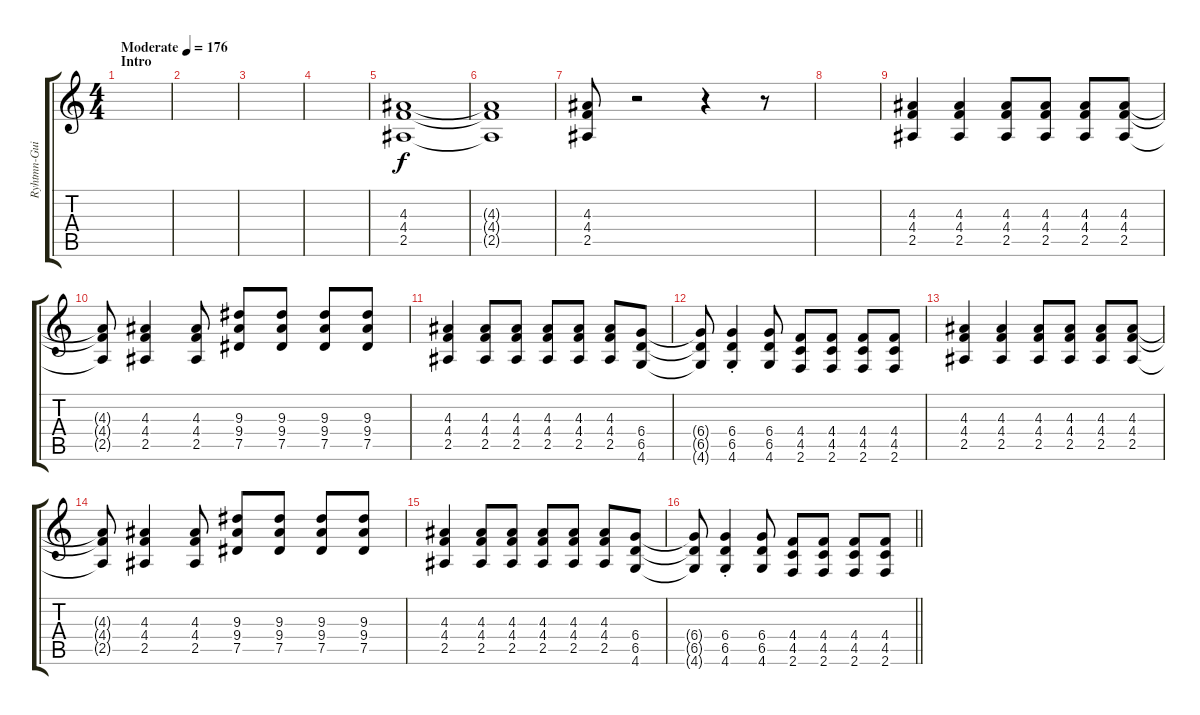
\track ("Ryhtmn-Guitar Left" "Ryhtmn-Gui") {instrument distortionguitar}
\staff {score tabs}
\tuning (Eb4 Bb3 Gb3 Db3 Ab2 Eb2) {hide}
\ts (4 4)
\section ("" "Intro")
\tempo (176 "Moderate")
\clef g2
\ks c
|
|
|
|
(4.3 4.4 2.5).1 |
(4.3{t} 4.4{t} 2.5{t}).1 |
(4.3 4.4 2.5).8 r.2 r.4 r.8 |
|
(4.3 4.4 2.5).4 (4.3 4.4 2.5).4 (4.3 4.4 2.5).8 (4.3 4.4 2.5).8 (4.3 4.4 2.5).8 (4.3 4.4 2.5).8 |
(4.3{t} 4.4{t} 2.5{t}).8 (4.3 4.4 2.5).4 (4.3 4.4 2.5).8 (9.3 9.4 7.5).8 (9.3 9.4 7.5).8 (9.3 9.4 7.5).8 (9.3 9.4 7.5).8 |
(4.3 4.4 2.5).4 (4.3 4.4 2.5).8 (4.3 4.4 2.5).8 (4.3 4.4 2.5).8 (4.3 4.4 2.5).8 (4.3 4.4 2.5).8 (6.4 6.5 4.6).8 |
(6.4{t} 6.5{t} 4.6{t}).8 (6.4 6.5{st} 4.6).4 (6.4 6.5 4.6).8 (4.4 4.5 2.6).8 (4.4 4.5 2.6).8 (4.4 4.5 2.6).8 (4.4 4.5 2.6).8 |
(4.3 4.4 2.5).4 (4.3 4.4 2.5).4 (4.3 4.4 2.5).8 (4.3 4.4 2.5).8 (4.3 4.4 2.5).8 (4.3 4.4 2.5).8 |
(4.3{t} 4.4{t} 2.5{t}).8 (4.3 4.4 2.5).4 (4.3 4.4 2.5).8 (9.3 9.4 7.5).8 (9.3 9.4 7.5).8 (9.3 9.4 7.5).8 (9.3 9.4 7.5).8 |
(4.3 4.4 2.5).4 (4.3 4.4 2.5).8 (4.3 4.4 2.5).8 (4.3 4.4 2.5).8 (4.3 4.4 2.5).8 (4.3 4.4 2.5).8 (6.4 6.5 4.6).8 |
\barLineRight lightlight
(6.4{t} 6.5{t} 4.6{t}).8 (6.4 6.5 4.6{st}).4 (6.4 6.5 4.6).8 (4.4 4.5 2.6).8 (4.4 4.5 2.6).8 (4.4 4.5 2.6).8 (4.4 4.5 2.6).8
